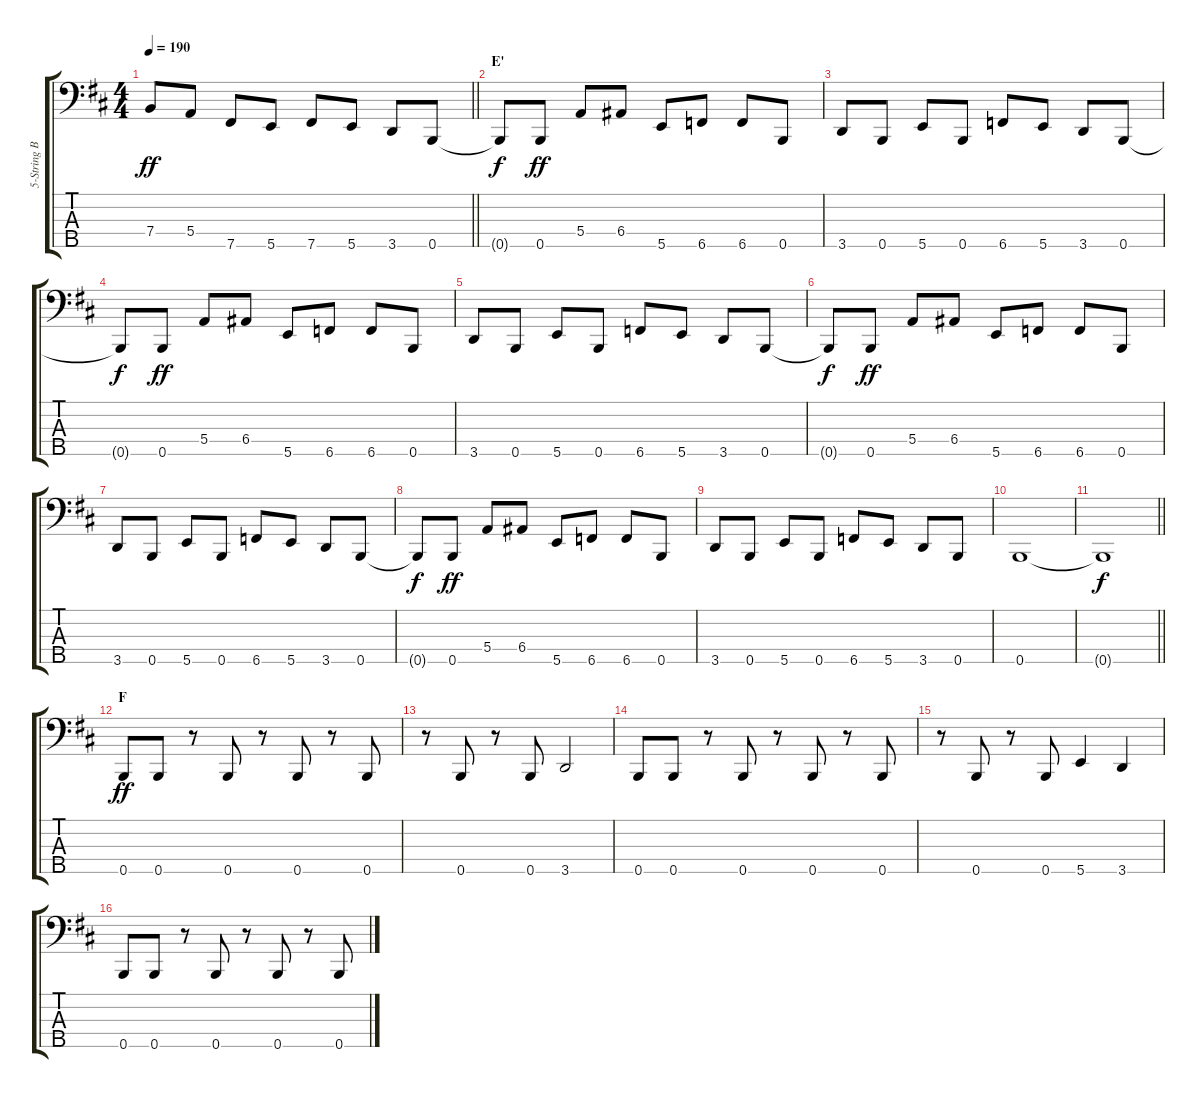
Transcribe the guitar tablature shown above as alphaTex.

\track ("5-String Bass" "5-String B") {instrument electricbasspick}
\staff {score tabs}
\tuning (G2 D2 A1 E1 B0) {hide}
\ts (4 4)
\tempo 190
\clef f4
\barLineRight lightlight
\ks d
7.4.8{dy ff} 5.4.8 7.5.8 5.5.8 7.5.8 5.5.8 3.5.8 0.5.8 |
\section ("" "E'")
0.5{t}.8{dy f} 0.5.8{dy ff} 5.4.8 6.4.8 5.5.8 6.5.8 6.5.8 0.5.8 |
3.5.8 0.5.8 5.5.8 0.5.8 6.5.8 5.5.8 3.5.8 0.5.8 |
0.5{t}.8{dy f} 0.5.8{dy ff} 5.4.8 6.4.8 5.5.8 6.5.8 6.5.8 0.5.8 |
3.5.8 0.5.8 5.5.8 0.5.8 6.5.8 5.5.8 3.5.8 0.5.8 |
0.5{t}.8{dy f} 0.5.8{dy ff} 5.4.8 6.4.8 5.5.8 6.5.8 6.5.8 0.5.8 |
3.5.8 0.5.8 5.5.8 0.5.8 6.5.8 5.5.8 3.5.8 0.5.8 |
0.5{t}.8{dy f} 0.5.8{dy ff} 5.4.8 6.4.8 5.5.8 6.5.8 6.5.8 0.5.8 |
3.5.8 0.5.8 5.5.8 0.5.8 6.5.8 5.5.8 3.5.8 0.5.8 |
0.5.1 |
\barLineRight lightlight
0.5{t}.1{dy f} |
\section ("" "F")
0.5.8{dy ff} 0.5.8 r.8 0.5.8 r.8 0.5.8 r.8 0.5.8 |
r.8 0.5.8 r.8 0.5.8 3.5.2 |
0.5.8 0.5.8 r.8 0.5.8 r.8 0.5.8 r.8 0.5.8 |
r.8 0.5.8 r.8 0.5.8 5.5.4 3.5.4 |
0.5.8 0.5.8 r.8 0.5.8 r.8 0.5.8 r.8 0.5.8
